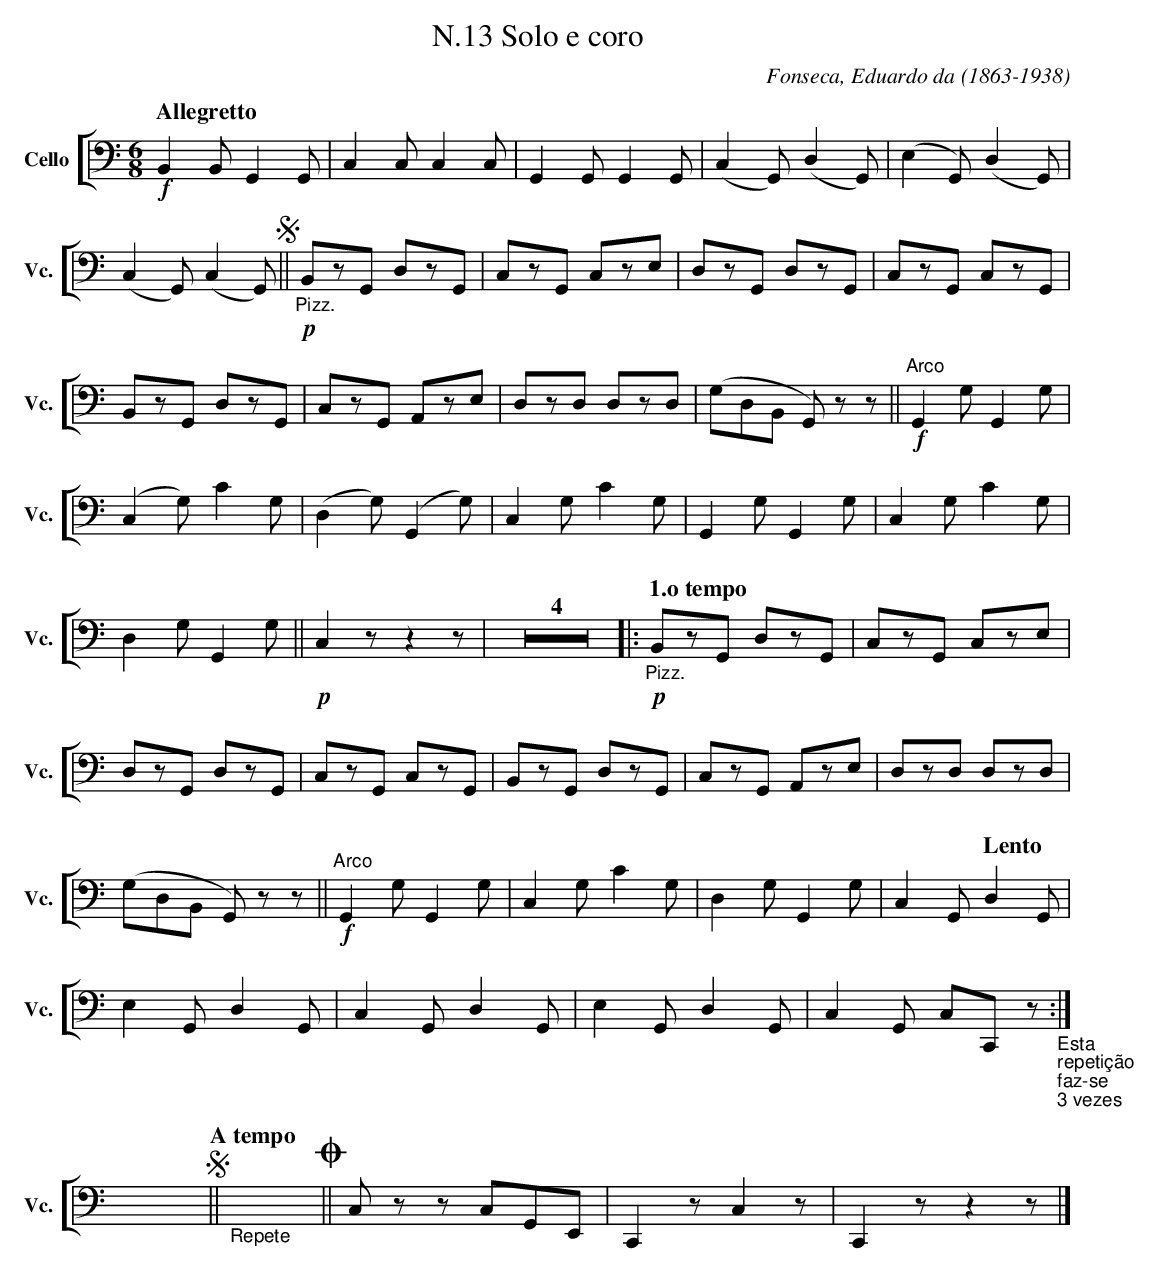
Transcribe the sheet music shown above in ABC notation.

X:1
T:N.13 Solo e coro
C:Fonseca, Eduardo da (1863-1938)
M:6/8
L:1/8
K:C
V: 5 clef=bass name="Cello" sname="Vc."
%%staves [ 5 ]
[Q:"Allegretto"] !f!B,,2B,, G,,2G,, | C,2C, C,2C, | G,,2G,, G,,2G,, | (C,2G,,) (D,2G,,) | \
   (E,2G,,) (D,2G,,) | (C,2G,,) (C,2G,,) !segno!||\
   !p! "_Pizz." B,,zG,, D,zG,, | C,zG,, C,zE, | D,zG,, D,zG,, | C,zG,, C,zG,,| \
   B,,zG,, D,zG,, | C,zG,, A,,zE, | D,zD, D,zD, | (G,D,B,, G,,)zz || \
   "Arco" !f! G,,2G, G,,2G, | (C,2G,)C2G, | (D,2G,)(G,,2G,) | C,2G,C2G, | G,,2G, G,,2G, | C,2G,C2G, | \
   D,2G, G,,2G, || !p! C,2z z2z | Z4 |: \
   [Q: "1.o tempo"] !p! "_Pizz." B,,zG,, D,zG,, | C,zG,, C,zE, | D,zG,, D,zG,, | C,zG,, C,zG,,| \
   B,,zG,, D,zG,, | C,zG,, A,,zE, | D,zD, D,zD, | (G,D,B,, G,,)zz || \
   "Arco" !f! G,,2G, G,,2G, | C,2G, C2G, | D,2G, G,,2G, | C,2G,, [Q: "Lento"] D,2G,, | E,2G,, D,2G,, | C,2G,,D,2G,, | \
   E,2G,, D,2G,, | C,2G,, C,C,, z \
   "_Esta""_repeti\cc\~ao""_faz-se""_3 vezes" :| X [Q:"A tempo"] !segno!|| "_Repete" X !coda!|| \
   C,zz C,G,,E,, | C,,2z C,2z | C,,2z z2z |] \
